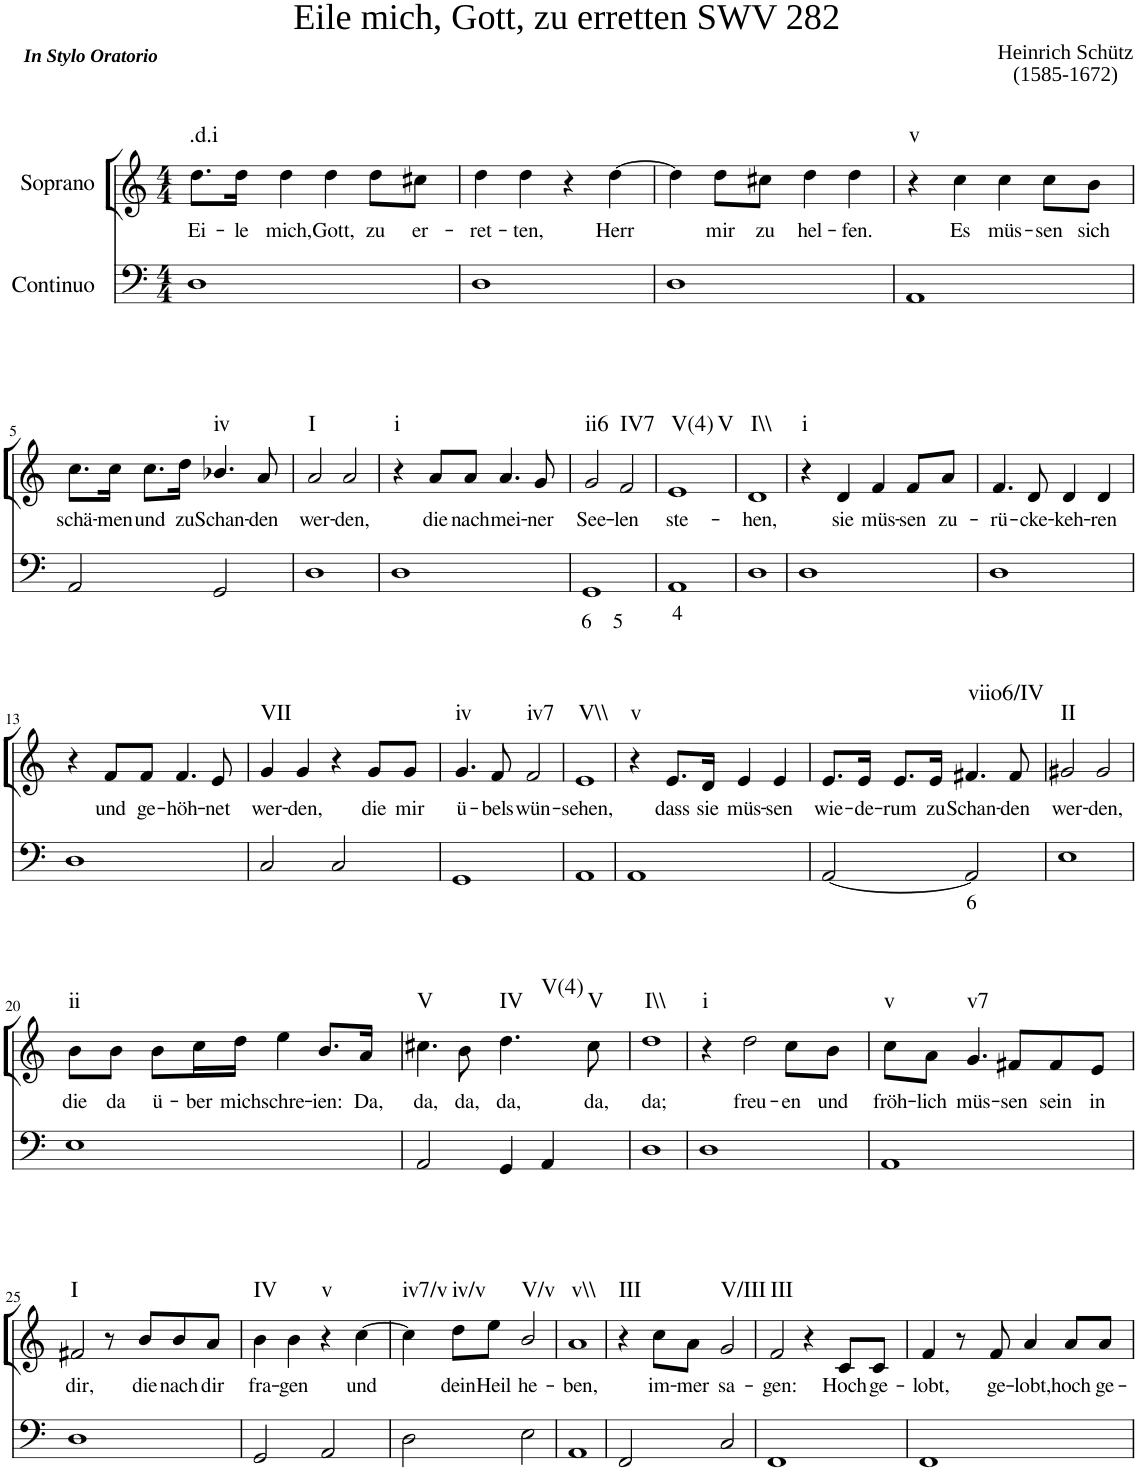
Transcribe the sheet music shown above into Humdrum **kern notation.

**kern	**text	**kern	**text	**harte
*part2	*part2	*part1	*part1	*part1
*staff2	*staff2	*staff1	*staff1	*
*I"Continuo	*	*I"Soprano	*	*
*clefF4	*	*clefG2	*	*
*k[]	*	*k[]	*	*
*M4/4	*	*M4/4	*	*
=1	=1	=1	=1	=1
!	!	!LO:TX:a:Bi:t=In Stylo Oratorio	!	!
!	!	!LO:TX:a:t=Eile mich, Gott, zu erretten SWV 282	!	!
!	!	!LO:TX:a:t=Heinrich Schütz	!	!
!	!	!LO:TX:a:t=(1585-1672)	!	!
!	!	!	!LO:LY:b	!LO:H:kt=.d.i
1D	.	8.dd\L	Ei-	N
!	!	!	!LO:LY:b	!
.	.	16dd\Jk	le	.
!	!	!	!LO:LY:b	!
.	.	4dd\	mich,	.
!	!	!	!LO:LY:b	!
.	.	4dd\	Gott,	.
!	!	!	!LO:LY:b	!
.	.	8dd\L	zu	.
!	!	!	!LO:LY:b	!
.	.	8cc#X\J	er-	.
=2	=2	=2	=2	=2
!	!	!	!LO:LY:b	!
1D	.	4dd\	ret-	.
!	!	!	!LO:LY:b	!
.	.	4dd\	ten,	.
.	.	4r	.	.
!	!	!	!LO:LY:b	!
.	.	[4dd\	Herr	.
=3	=3	=3	=3	=3
1D	.	4dd\]	.	.
!	!	!	!LO:LY:b	!
.	.	8dd\L	mir	.
!	!	!	!LO:LY:b	!
.	.	8cc#X\J	zu	.
!	!	!	!LO:LY:b	!
.	.	4dd\	hel-	.
!	!	!	!LO:LY:b	!
.	.	4dd\	fen.	.
=4	=4	=4	=4	=4
!	!	!	!	!LO:H:kt=v
1AA	.	4r	.	N
!	!	!	!LO:LY:b	!
.	.	4cc\	Es	.
!	!	!	!LO:LY:b	!
.	.	4cc\	müs-	.
!	!	!	!LO:LY:b	!
.	.	8cc\L	sen	.
!	!	!	!LO:LY:b	!
.	.	8b\J	sich	.
!!LO:LB:g=z
=5	=5	=5	=5	=5
!	!	!	!LO:LY:b	!
2AA/	.	8.cc\L	schä-	.
!	!	!	!LO:LY:b	!
.	.	16cc\Jk	men	.
!	!	!	!LO:LY:b	!
.	.	8.cc\L	und	.
!	!	!	!LO:LY:b	!
.	.	16dd\Jk	zu	.
!	!	!	!LO:LY:b	!LO:H:kt=iv
2GG/	.	4.b-X/	Schan-	N
!	!	!	!LO:LY:b	!
.	.	8a/	den	.
=6	=6	=6	=6	=6
!	!	!	!LO:LY:b	!LO:H:kt=I
1D	.	2a/	wer-	N
!	!	!	!LO:LY:b	!
.	.	2a/	den,	.
=7	=7	=7	=7	=7
!	!	!	!	!LO:H:kt=i
1D	.	4r	.	N
!	!	!	!LO:LY:b	!
.	.	8a/L	die	.
!	!	!	!LO:LY:b	!
.	.	8a/J	nach	.
!	!	!	!LO:LY:b	!
.	.	4.a/	mei-	.
!	!	!	!LO:LY:b	!
.	.	8g/	ner	.
=8	=8	=8	=8	=8
!	!LO:LY:b	!	!LO:LY:b	!LO:H:kt=ii6
1GG	6 5	2g/	See-	N
!	!	!	!LO:LY:b	!LO:H:kt=IV7
.	.	2f/	len	N
=9	=9	=9	=9	=9
!	!LO:LY:b	!	!LO:LY:b	!LO:H:n=1:kt=V(4)
!	!	!	!	!LO:H:n=2:kt=V
1AA	4	1e	ste-	N N
=10	=10	=10	=10	=10
!	!	!	!LO:LY:b	!LO:H:kt=I\\
1D	.	1d	hen,	N
=11	=11	=11	=11	=11
!	!	!	!	!LO:H:kt=i
1D	.	4r	.	N
!	!	!	!LO:LY:b	!
.	.	4d/	sie	.
!	!	!	!LO:LY:b	!
.	.	4f/	müs-	.
!	!	!	!LO:LY:b	!
.	.	8f/L	sen	.
!	!	!	!LO:LY:b	!
.	.	8a/J	zu-	.
=12	=12	=12	=12	=12
!	!	!	!LO:LY:b	!
1D	.	4.f/	rü-	.
!	!	!	!LO:LY:b	!
.	.	8d/	cke-	.
!	!	!	!LO:LY:b	!
.	.	4d/	keh-	.
!	!	!	!LO:LY:b	!
.	.	4d/	ren	.
!!LO:LB:g=z
=13	=13	=13	=13	=13
1D	.	4r	.	.
!	!	!	!LO:LY:b	!
.	.	8f/L	und	.
!	!	!	!LO:LY:b	!
.	.	8f/J	ge-	.
!	!	!	!LO:LY:b	!
.	.	4.f/	höh-	.
!	!	!	!LO:LY:b	!
.	.	8e/	net	.
=14	=14	=14	=14	=14
!	!	!	!LO:LY:b	!LO:H:kt=VII
2C/	.	4g/	wer-	N
!	!	!	!LO:LY:b	!
.	.	4g/	den,	.
2C/	.	4r	.	.
!	!	!	!LO:LY:b	!
.	.	8g/L	die	.
!	!	!	!LO:LY:b	!
.	.	8g/J	mir	.
=15	=15	=15	=15	=15
!	!	!	!LO:LY:b	!LO:H:kt=iv
1GG	.	4.g/	ü-	N
!	!	!	!LO:LY:b	!
.	.	8f/	bels	.
!	!	!	!LO:LY:b	!LO:H:kt=iv7
.	.	2f/	wün-	N
=16	=16	=16	=16	=16
!	!	!	!LO:LY:b	!LO:H:kt=V\\
1AA	.	1e	sehen,	N
=17	=17	=17	=17	=17
!	!	!	!	!LO:H:kt=v
1AA	.	4r	.	N
!	!	!	!LO:LY:b	!
.	.	8.e/L	dass	.
!	!	!	!LO:LY:b	!
.	.	16d/Jk	sie	.
!	!	!	!LO:LY:b	!
.	.	4e/	müs-	.
!	!	!	!LO:LY:b	!
.	.	4e/	sen	.
=18	=18	=18	=18	=18
!	!	!	!LO:LY:b	!
[2AA/	.	8.e/L	wie-	.
!	!	!	!LO:LY:b	!
.	.	16e/Jk	de-	.
!	!	!	!LO:LY:b	!
.	.	8.e/L	rum	.
!	!	!	!LO:LY:b	!
.	.	16e/Jk	zu	.
!	!LO:LY:b	!	!LO:LY:b	!LO:H:kt=viio6/IV
2AA/]	6	4.f#X/	Schan-	N
!	!	!	!LO:LY:b	!
.	.	8f#/	den	.
=19	=19	=19	=19	=19
!	!	!	!LO:LY:b	!LO:H:kt=II
1E	.	2g#X/	wer-	N
!	!	!	!LO:LY:b	!
.	.	2g#/	den,	.
!!LO:LB:g=z
=20	=20	=20	=20	=20
!	!	!	!LO:LY:b	!LO:H:kt=ii
1E	.	8b\L	die	N
!	!	!	!LO:LY:b	!
.	.	8b\J	da	.
!	!	!	!LO:LY:b	!
.	.	8b\L	ü-	.
!	!	!	!LO:LY:b	!
.	.	16cc\L	ber	.
!	!	!	!LO:LY:b	!
.	.	16dd\JJ	mich	.
!	!	!	!LO:LY:b	!
.	.	4ee\	schre-	.
!	!	!	!LO:LY:b	!
.	.	8.b/L	ien:	.
!	!	!	!LO:LY:b	!
.	.	16a/Jk	Da,	.
=21	=21	=21	=21	=21
!	!	!	!LO:LY:b	!LO:H:kt=V
2AA/	.	4.cc#X\	da,	N
!	!	!	!LO:LY:b	!
.	.	8b\	da,	.
!	!	!	!LO:LY:b	!LO:H:n=1:kt=IV
!	!	!	!	!LO:H:n=2:kt=V(4)
4GG/	.	4.dd\	da,	N N
4AA/	.	.	.	.
!	!	!	!LO:LY:b	!LO:H:kt=V
.	.	8cc#\	da,	N
=22	=22	=22	=22	=22
!	!	!	!LO:LY:b	!LO:H:kt=I\\
1D	.	1dd	da;	N
=23	=23	=23	=23	=23
!	!	!	!	!LO:H:kt=i
1D	.	4r	.	N
!	!	!	!LO:LY:b	!
.	.	2dd\	freu-	.
!	!	!	!LO:LY:b	!
.	.	8cc\L	en	.
!	!	!	!LO:LY:b	!
.	.	8b\J	und	.
=24	=24	=24	=24	=24
!	!	!	!LO:LY:b	!LO:H:kt=v
1AA	.	8cc\L	fröh-	N
!	!	!	!LO:LY:b	!
.	.	8a\J	lich	.
!	!	!	!LO:LY:b	!LO:H:kt=v7
.	.	4.g/	müs-	N
!	!	!	!LO:LY:b	!
.	.	8f#X/L	sen	.
!	!	!	!LO:LY:b	!
.	.	8f#/	sein	.
!	!	!	!LO:LY:b	!
.	.	8e/J	in	.
!!LO:LB:g=z
=25	=25	=25	=25	=25
!	!	!	!LO:LY:b	!LO:H:kt=I
1D	.	2f#X/	dir,	N
.	.	8r	.	.
!	!	!	!LO:LY:b	!
.	.	8b/L	die	.
!	!	!	!LO:LY:b	!
.	.	8b/	nach	.
!	!	!	!LO:LY:b	!
.	.	8a/J	dir	.
=26	=26	=26	=26	=26
!	!	!	!LO:LY:b	!LO:H:kt=IV
2GG/	.	4b\	fra-	N
!	!	!	!LO:LY:b	!
.	.	4b\	gen	.
!	!	!	!	!LO:H:kt=v
2AA/	.	4r	.	N
!	!	!	!LO:LY:b	!
.	.	[4cc\	und	.
=27	=27	=27	=27	=27
!	!	!	!	!LO:H:kt=iv7/v
2D\	.	4cc\]	.	N
!	!	!	!LO:LY:b	!LO:H:kt=iv/v
.	.	8dd\L	dein	N
!	!	!	!LO:LY:b	!
.	.	8ee\J	Heil	.
!	!	!	!LO:LY:b	!LO:H:kt=V/v
2E\	.	2b/	he-	N
=28	=28	=28	=28	=28
!	!	!	!LO:LY:b	!LO:H:kt=v\\
1AA	.	1a	ben,	N
=29	=29	=29	=29	=29
!	!	!	!	!LO:H:kt=III
2FF/	.	4r	.	N
!	!	!	!LO:LY:b	!
.	.	8cc\L	im-	.
!	!	!	!LO:LY:b	!
.	.	8a\J	mer	.
!	!	!	!LO:LY:b	!LO:H:kt=V/III
2C/	.	2g/	sa-	N
=30	=30	=30	=30	=30
!	!	!	!LO:LY:b	!LO:H:kt=III
1FF	.	2f/	gen:	N
.	.	4r	.	.
!	!	!	!LO:LY:b	!
.	.	8c/L	Hoch	.
!	!	!	!LO:LY:b	!
.	.	8c/J	ge-	.
=31	=31	=31	=31	=31
!	!	!	!LO:LY:b	!
1FF	.	4f/	lobt,	.
.	.	8r	.	.
!	!	!	!LO:LY:b	!
.	.	8f/	ge-	.
!	!	!	!LO:LY:b	!
.	.	4a/	lobt,	.
!	!	!	!LO:LY:b	!
.	.	8a/L	hoch	.
!	!	!	!LO:LY:b	!
.	.	8a/J	ge-	.
=	=	=	=	=
*-	*-	*-	*-	*-
